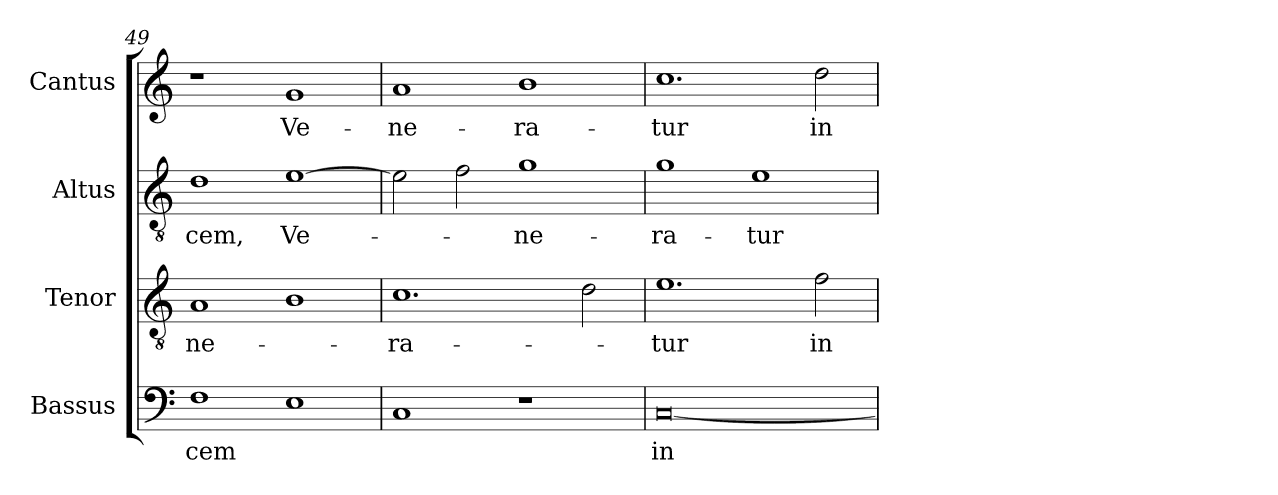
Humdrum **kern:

**kern	**text	**kern	**text	**kern	**text	**kern	**text
*part4	*part4	*part3	*part3	*part2	*part2	*part1	*part1
*staff4	*staff4	*staff3	*staff3	*staff2	*staff2	*staff1	*staff1
*I"Bassus	*	*I"Tenor	*	*I"Altus	*	*I"Cantus	*
*clefF4	*	*clefGv2	*	*clefGv2	*	*clefG2	*
*k[]	*	*k[]	*	*k[]	*	*k[]	*
*C:	*	*C:	*	*C:	*	*C:	*
=49	=49	=49	=49	=49	=49	=49	=49
!	!LO:LY:i	!	!LO:LY:i	!	!LO:LY:i	!	!
1F\	-cem	1A/	-ne-	1d\	-cem,	1r	.
!	!	!	!	!	!LO:LY:i	!	!
1E\	.	1B\	.	[1e\	Ve-	1g/	Ve-
=50	=50	=50	=50	=50	=50	=50	=50
!	!	!	!LO:LY:i	!	!	!	!
1C/	.	1.c\	-ra-	2e\]	.	1a/	-ne-
.	.	.	.	2f\	.	.	.
!	!	!	!	!	!LO:LY:i	!	!
1r	.	.	.	1g\	-ne-	1b\	-ra-
.	.	2d\	.	.	.	.	.
!!LO:LB:g=z
=51	=51	=51	=51	=51	=51	=51	=51
!	!LO:LY:i	!	!LO:LY:i	!	!LO:LY:i	!	!
[0C/	in	1.e\	-tur	1g\	-ra-	1.cc\	-tur
!	!	!	!	!	!LO:LY:i	!	!
.	.	.	.	1e\	-tur	.	.
!	!	!	!LO:LY:i	!	!	!	!
.	.	2f\	in	.	.	2dd\	in
=	=	=	=	=	=	=	=
*-	*-	*-	*-	*-	*-	*-	*-
